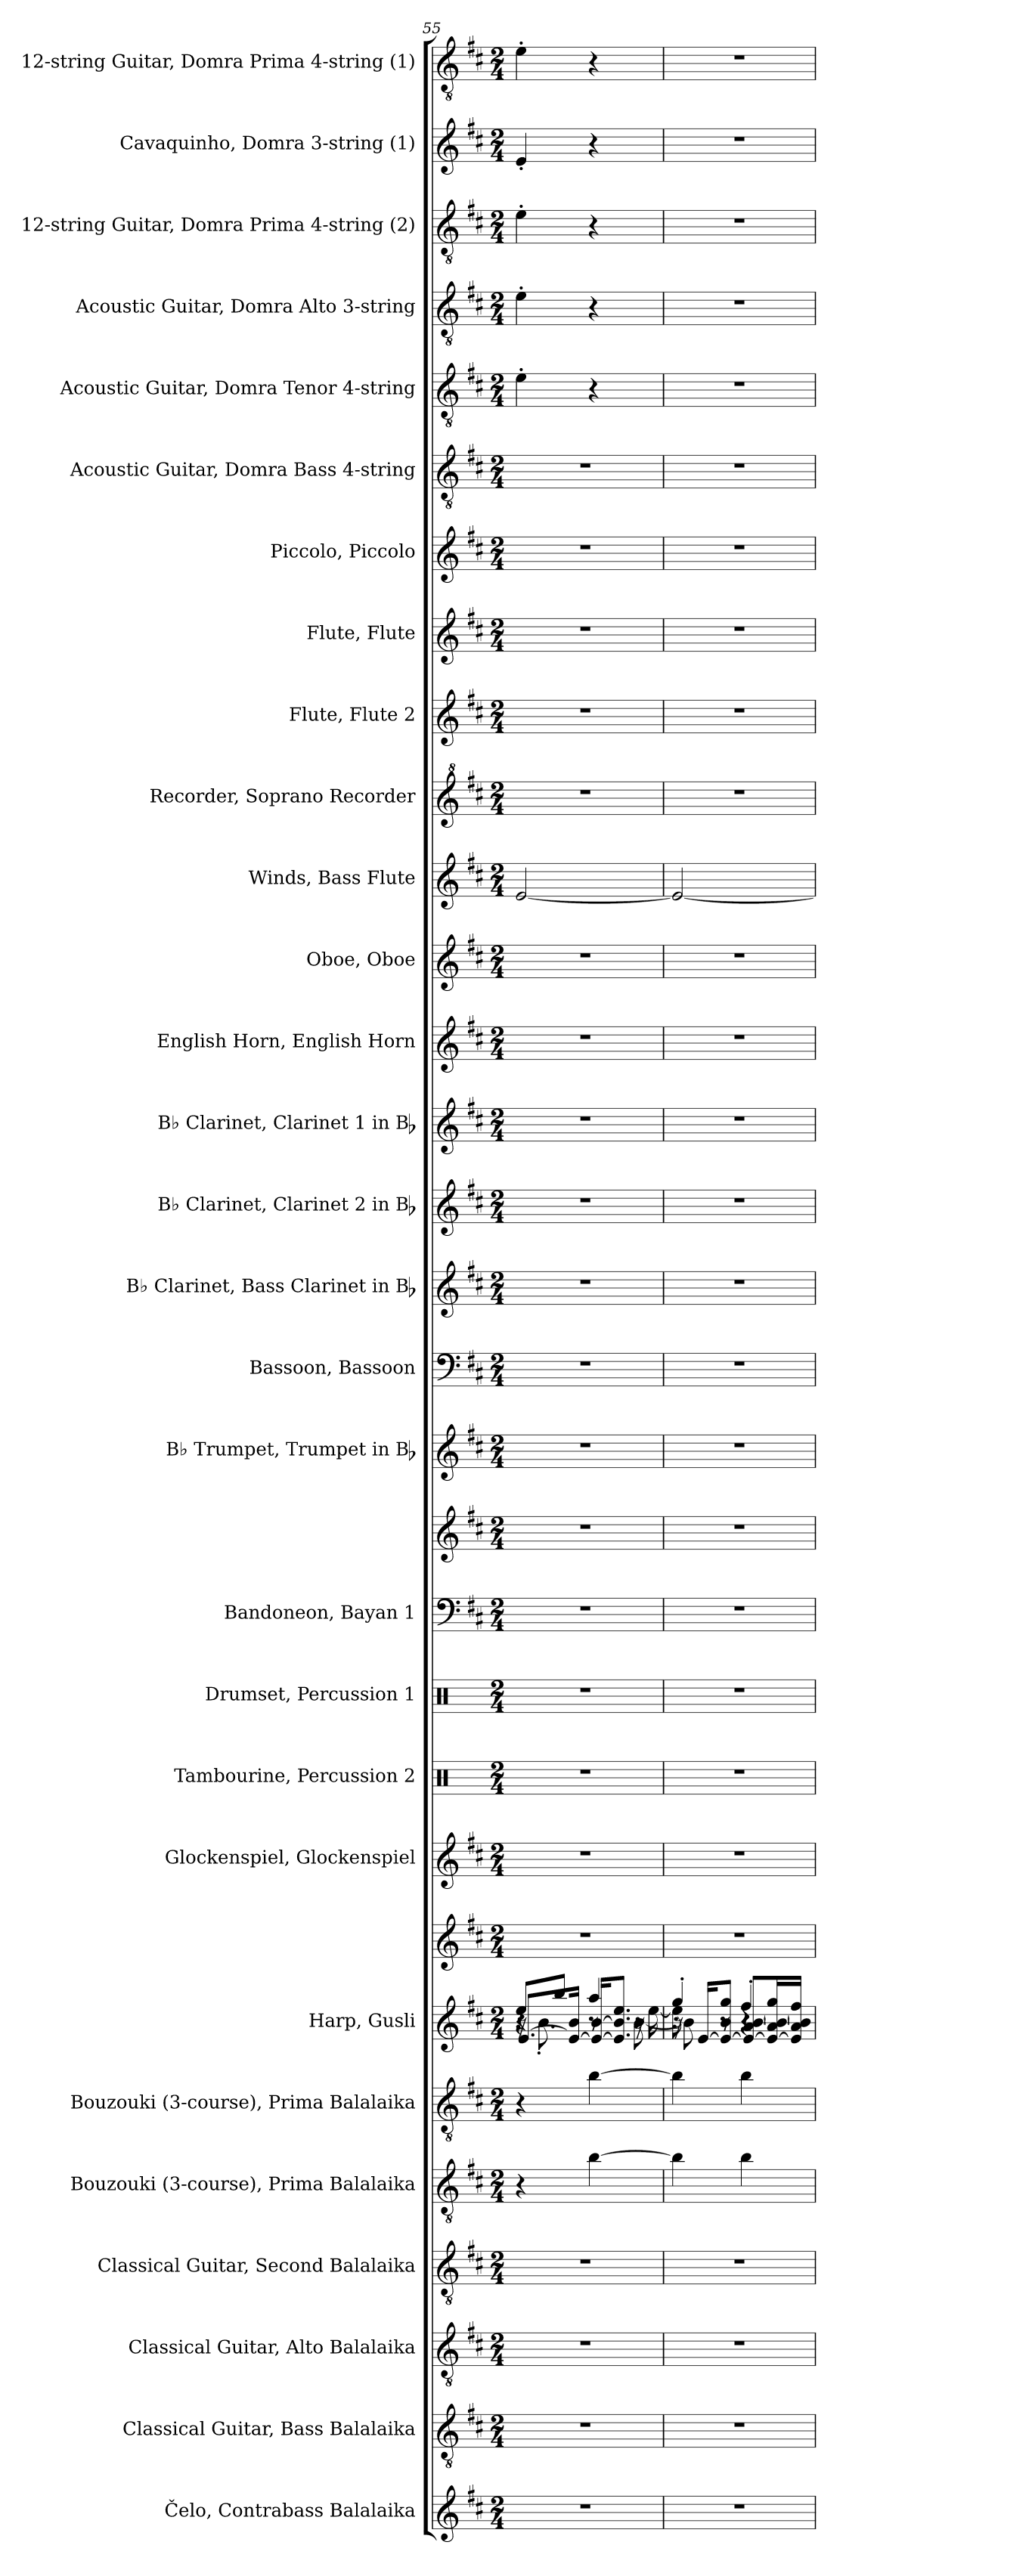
**kern	**kern	**kern	**kern	**kern	**kern	**kern	**kern	**kern	**kern	**kern	**kern	**kern	**kern	**kern	**kern	**kern	**kern	**kern	**kern	**kern	**kern	**kern	**kern	**kern	**kern	**kern	**kern	**kern	**kern	**kern
*part29	*part28	*part27	*part26	*part25	*part24	*part23	*part23	*part22	*part21	*part20	*part19	*part19	*part18	*part17	*part16	*part15	*part14	*part13	*part12	*part11	*part10	*part9	*part8	*part7	*part6	*part5	*part4	*part3	*part2	*part1
*staff31	*staff30	*staff29	*staff28	*staff27	*staff26	*staff25	*staff24	*staff23	*staff22	*staff21	*staff20	*staff19	*staff18	*staff17	*staff16	*staff15	*staff14	*staff13	*staff12	*staff11	*staff10	*staff9	*staff8	*staff7	*staff6	*staff5	*staff4	*staff3	*staff2	*staff1
*I"Čelo, Contrabass Balalaika	*I"Classical Guitar, Bass Balalaika	*I"Classical Guitar, Alto Balalaika	*I"Classical Guitar, Second Balalaika	*I"Bouzouki (3-course), Prima Balalaika	*I"Bouzouki (3-course), Prima Balalaika	*I"Harp, Gusli	*	*I"Glockenspiel, Glockenspiel	*I"Tambourine, Percussion 2	*I"Drumset, Percussion 1	*I"Bandoneon, Bayan 1	*	*I"B♭ Trumpet, Trumpet in Bb	*I"Bassoon, Bassoon	*I"B♭ Clarinet, Bass Clarinet in Bb	*I"B♭ Clarinet, Clarinet 2 in Bb	*I"B♭ Clarinet, Clarinet 1 in Bb	*I"English Horn, English Horn	*I"Oboe, Oboe	*I"Winds, Bass Flute	*I"Recorder, Soprano Recorder	*I"Flute, Flute 2	*I"Flute, Flute	*I"Piccolo, Piccolo	*I"Acoustic Guitar, Domra Bass 4-string	*I"Acoustic Guitar, Domra Tenor 4-string	*I"Acoustic Guitar, Domra Alto 3-string	*I"12-string Guitar, Domra Prima 4-string (2)	*I"Cavaquinho, Domra 3-string (1)	*I"12-string Guitar, Domra Prima 4-string (1)
*	*I'Guit.	*I'Guit.	*I'Guit.	*I'Bou.	*I'Bou.	*I'Hrp.	*	*I'Glock.	*I'Tamb.	*I'D. Set	*I'Ban.	*	*I'B♭ Tpt.	*I'Bsn.	*I'B♭ Cl.	*I'B♭ Cl.	*I'B♭ Cl.	*I'E. Hn.	*I'Ob.	*I'Wi.	*I'Rec.	*I'Fl.	*I'Fl.	*I'Picc.	*I'Guit.	*I'Guit.	*I'Guit.	*I'12-str. Guit.	*I'Cava.	*I'12-str. Guit.
*clefG2	*clefGv2	*clefGv2	*clefGv2	*clefGv2	*clefGv2	*clefG2	*clefG2	*clefG2	*clefX	*clefX	*clefF4	*clefG2	*clefG2	*clefF4	*clefG2	*clefG2	*clefG2	*clefG2	*clefG2	*clefG2	*clefG^2	*clefG2	*clefG2	*clefG2	*clefGv2	*clefGv2	*clefGv2	*clefGv2	*clefG2	*clefGv2
*ITrd14c24	*	*	*	*	*	*	*	*ITrd-14c-24	*	*	*	*	*ITrd1c2	*	*ITrd1c2	*ITrd1c2	*ITrd1c2	*ITrd4c7	*	*	*	*	*	*ITrd-7c-12	*	*	*	*	*	*
*k[f#c#]	*k[f#c#]	*k[f#c#]	*k[f#c#]	*k[f#c#]	*k[f#c#]	*k[f#c#]	*k[f#c#]	*k[f#c#]	*k[]	*k[]	*k[f#c#]	*k[f#c#]	*k[]	*k[f#c#]	*k[]	*k[]	*k[]	*k[f#]	*k[f#c#]	*k[f#c#]	*k[f#c#]	*k[f#c#]	*k[f#c#]	*k[f#c#]	*k[f#c#]	*k[f#c#]	*k[f#c#]	*k[f#c#]	*k[f#c#]	*k[f#c#]
*M2/4	*M2/4	*M2/4	*M2/4	*M2/4	*M2/4	*M2/4	*M2/4	*M2/4	*M2/4	*M2/4	*M2/4	*M2/4	*M2/4	*M2/4	*M2/4	*M2/4	*M2/4	*M2/4	*M2/4	*M2/4	*M2/4	*M2/4	*M2/4	*M2/4	*M2/4	*M2/4	*M2/4	*M2/4	*M2/4	*M2/4
=55	=55	=55	=55	=55	=55	=55	=55	=55	=55	=55	=55	=55	=55	=55	=55	=55	=55	=55	=55	=55	=55	=55	=55	=55	=55	=55	=55	=55	=55	=55
*	*	*	*	*	*	*^	*	*	*	*	*	*	*	*	*	*	*	*	*	*	*	*	*	*	*	*	*	*	*	*
*	*	*	*	*	*	*	*^	*	*	*	*	*	*	*	*	*	*	*	*	*	*	*	*	*	*	*	*	*	*	*	*
*	*	*	*	*	*	*	*	*^	*	*	*	*	*	*	*	*	*	*	*	*	*	*	*	*	*	*	*	*	*	*	*	*
2r	2r	2r	2r	4r	4r	8ee/L	4r	[8.e/L	16r	2r	2r	2r	2r	2r	2r	2r	2r	2r	2r	2r	2r	2r	[2e/	2r	2r	2r	2r	2r	4e'\	4e'\	4e'\	4e'/	4e'\
.	.	.	.	.	.	.	.	.	8.b'\	.	.	.	.	.	.	.	.	.	.	.	.	.	.	.	.	.	.	.	.	.	.	.	.
.	.	.	.	.	.	8bb/J	.	.	.	.	.	.	.	.	.	.	.	.	.	.	.	.	.	.	.	.	.	.	.	.	.	.	.
.	.	.	.	.	.	.	.	16e/_ 16b/Jk	.	.	.	.	.	.	.	.	.	.	.	.	.	.	.	.	.	.	.	.	.	.	.	.	.
.	.	.	.	[4b\	[4b\	4aa/	8r	16e/_ [16b/KL	8r	.	.	.	.	.	.	.	.	.	.	.	.	.	.	.	.	.	.	.	4r	4r	4r	4r	4r
.	.	.	.	.	.	.	.	8.e/] 8.b/] 8.ee/J	.	.	.	.	.	.	.	.	.	.	.	.	.	.	.	.	.	.	.	.	.	.	.	.	.
.	.	.	.	.	.	.	16r	.	[8b\	.	.	.	.	.	.	.	.	.	.	.	.	.	.	.	.	.	.	.	.	.	.	.	.
.	.	.	.	.	.	.	[16ee\	.	.	.	.	.	.	.	.	.	.	.	.	.	.	.	.	.	.	.	.	.	.	.	.	.	.
=56	=56	=56	=56	=56	=56	=56	=56	=56	=56	=56	=56	=56	=56	=56	=56	=56	=56	=56	=56	=56	=56	=56	=56	=56	=56	=56	=56	=56	=56	=56	=56	=56	=56
2r	2r	2r	2r	4b\]	4b\]	4gg'/	8ee\]	16r	8b\]	2r	2r	2r	2r	2r	2r	2r	2r	2r	2r	2r	2r	2r	2e/_	2r	2r	2r	2r	2r	2r	2r	2r	2r	2r
.	.	.	.	.	.	.	.	[16e/KL	.	.	.	.	.	.	.	.	.	.	.	.	.	.	.	.	.	.	.	.	.	.	.	.	.
.	.	.	.	.	.	.	8r	8e/_ 8b/ 8gg/J	8r	.	.	.	.	.	.	.	.	.	.	.	.	.	.	.	.	.	.	.	.	.	.	.	.
.	.	.	.	4b\	4b\	4ff#'/	4r	8e/_ [8a/ [8b/L	4r	.	.	.	.	.	.	.	.	.	.	.	.	.	.	.	.	.	.	.	.	.	.	.	.
.	.	.	.	.	.	.	.	16e/_ 16a/_ 16b/_ 16gg/L	.	.	.	.	.	.	.	.	.	.	.	.	.	.	.	.	.	.	.	.	.	.	.	.	.
.	.	.	.	.	.	.	.	16e/] 16a/] 16b/] 16ff#/JJ	.	.	.	.	.	.	.	.	.	.	.	.	.	.	.	.	.	.	.	.	.	.	.	.	.
*	*	*	*	*	*	*v	*v	*v	*v	*	*	*	*	*	*	*	*	*	*	*	*	*	*	*	*	*	*	*	*	*	*	*	*
=	=	=	=	=	=	=	=	=	=	=	=	=	=	=	=	=	=	=	=	=	=	=	=	=	=	=	=	=	=	=
*-	*-	*-	*-	*-	*-	*-	*-	*-	*-	*-	*-	*-	*-	*-	*-	*-	*-	*-	*-	*-	*-	*-	*-	*-	*-	*-	*-	*-	*-	*-
